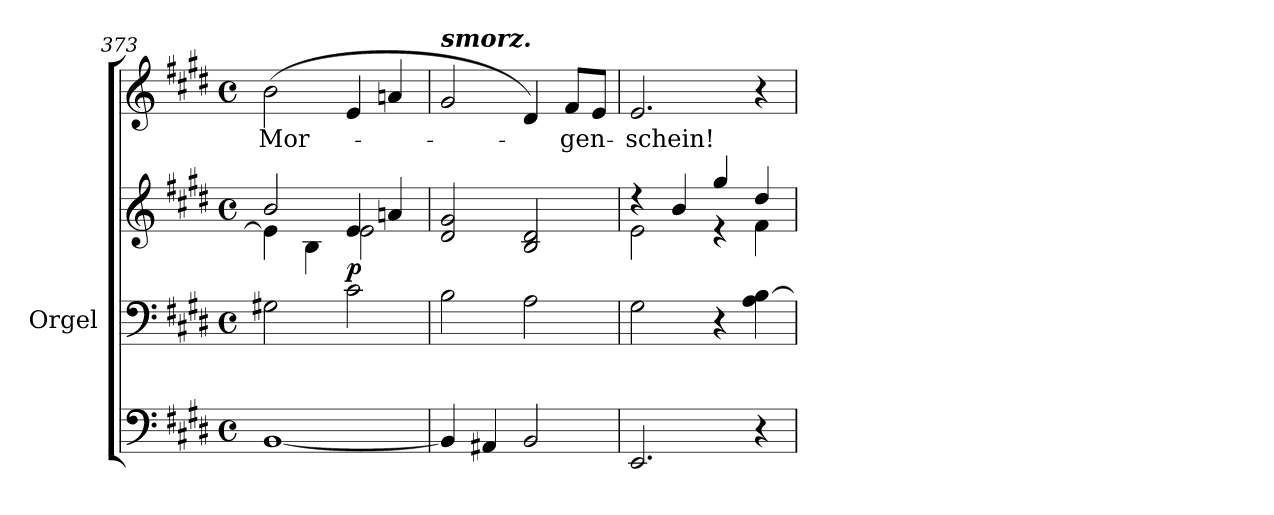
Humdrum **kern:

**kern	**kern	**kern	**dynam	**kern	**text
*part3	*part2	*part2	*part2	*part1	*part1
*staff4	*staff3	*staff2	*staff2/3	*staff1	*staff1
*	*I"Orgel	*	*	*	*
*	*I'Org.	*	*	*	*
*clefF4	*clefF4	*clefG2	*	*clefG2	*
*k[f#c#g#d#]	*k[f#c#g#d#]	*k[f#c#g#d#]	*	*k[f#c#g#d#]	*
*E:	*E:	*E:	*	*E:	*
*M4/4	*M4/4	*M4/4	*	*M4/4	*
*met(c)	*met(c)	*met(c)	*	*met(c)	*
=373	=373	=373	=373	=373	=373
*	*	*^	*	*	*
!	!	!	!	!	!	!LO:LY:b
[1BB	2G#X\	2b/	4e\]	.	(>2b\	Mor-
.	.	.	4B\	.	.	.
!	!	!	!	!LO:DY:b	!	!
.	2c#\	4e/	2e\	p	4e/	.
.	.	4an/	.	.	4an/	.
*	*	*v	*v	*	*	*
!!LO:LB:g=z
=374	=374	=374	=374	=374	=374
!	!	!	!	!LO:TX:a:Bi:t=smorz.	!
4BB/]	2B\	2d#/ 2g#/	.	2g#/	.
4AA#X/	.	.	.	.	.
2BB/	2A\	2B/ 2d#/	.	4d#/)	.
!	!	!	!	!	!LO:LY:b
.	.	.	.	8f#/L	-gen-
.	.	.	.	8e/J	.
=375	=375	=375	=375	=375	=375
*	*	*^	*	*	*
!	!	!	!	!	!	!LO:LY:b
2.EE/	2G#\	4rdd	2e\	.	2.e/	-schein!
.	.	4b/	.	.	.	.
.	4r	4gg#/	4re	.	.	.
4r	4A\ [4B\	4dd#/	4f#\	.	4r	.
*	*	*v	*v	*	*	*
=	=	=	=	=	=
*-	*-	*-	*-	*-	*-
